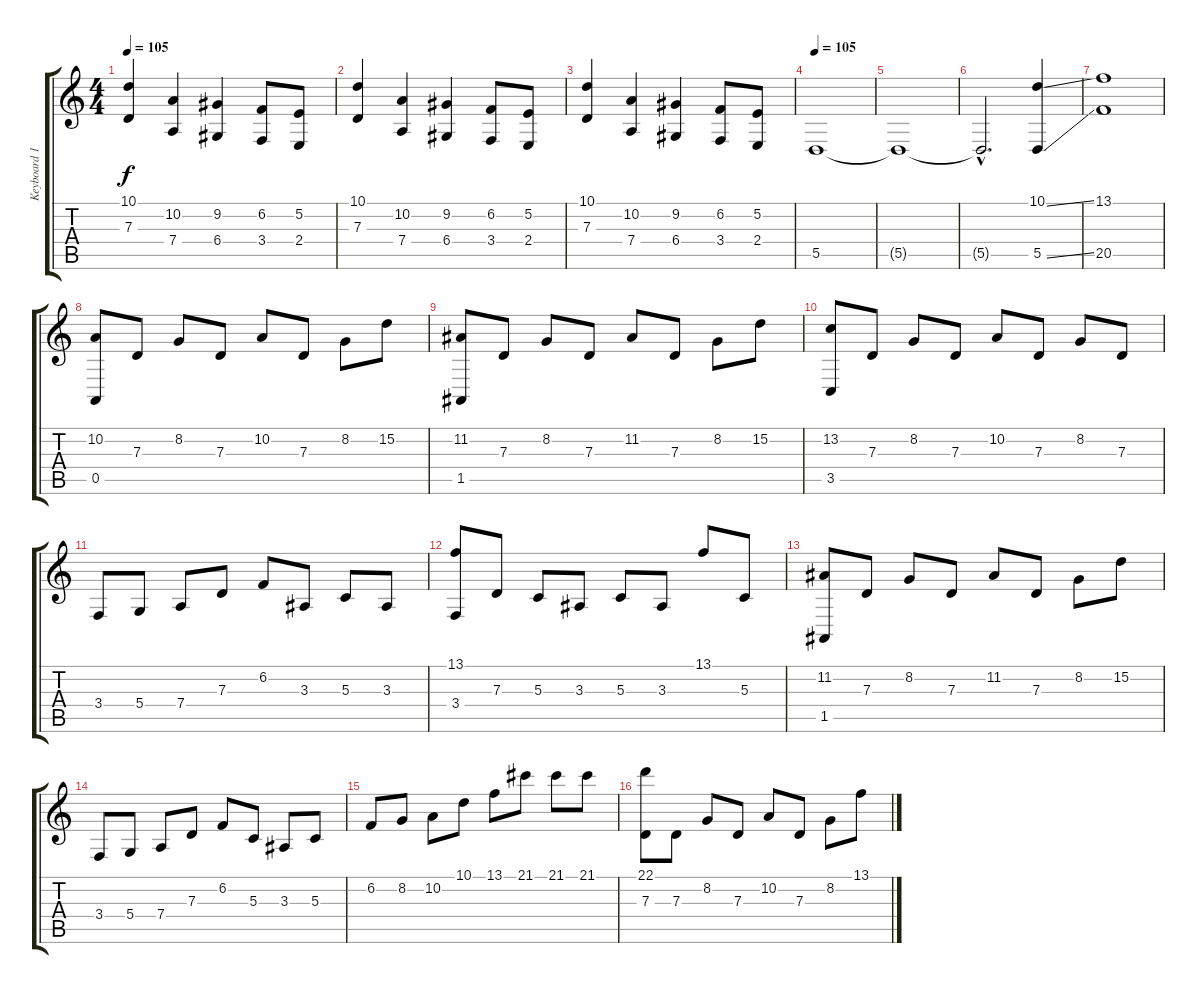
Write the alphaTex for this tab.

\track ("Keyboard 1" "Keyboard 1") {instrument stringensemble1}
\staff {score tabs}
\tuning (E4 B3 G3 D3 A2 E2) {hide}
\ts (4 4)
\tempo 105
\clef g2
\ks c
(10.1 7.3).4{dy f balance 16 instrument trombone} (10.2 7.4).4 (9.2 6.4).4 (6.2 3.4).8 (5.2 2.4).8 |
(10.1 7.3).4{balance 16 instrument trombone} (10.2 7.4).4 (9.2 6.4).4 (6.2 3.4).8 (5.2 2.4).8 |
(10.1 7.3).4{balance 16 instrument trombone} (10.2 7.4).4 (9.2 6.4).4 (6.2 3.4).8 (5.2 2.4).8 |
\tempo 105
5.5.1{volume 14 balance 8 instrument stringensemble1} |
5.5{t}.1 |
5.5{hac t}.2{d} (10.1{ss} 5.5{ss}).4{volume 14 balance 8} |
(13.1 20.5).1 |
(10.2 0.5).8{instrument electricgrandpiano} 7.3.8 8.2.8 7.3.8 10.2.8 7.3.8 8.2.8 15.2.8 |
(11.2 1.5).8 7.3.8 8.2.8 7.3.8 11.2.8 7.3.8 8.2.8 15.2.8 |
(13.2 3.5).8 7.3.8 8.2.8 7.3.8 10.2.8 7.3.8 8.2.8 7.3.8 |
3.4.8 5.4.8 7.4.8 7.3.8 6.2.8 3.3.8 5.3.8 3.3.8 |
(13.1 3.4).8 7.3.8 5.3.8 3.3.8 5.3.8 3.3.8 13.1.8 5.3.8 |
(11.2 1.5).8 7.3.8 8.2.8 7.3.8 11.2.8 7.3.8 8.2.8 15.2.8 |
3.4.8 5.4.8 7.4.8 7.3.8 6.2.8 5.3.8 3.3.8 5.3.8 |
6.2.8 8.2.8 10.2.8 10.1.8 13.1.8 21.1.8 21.1.8 21.1.8 |
(22.1 7.3).8 7.3.8 8.2.8 7.3.8 10.2.8 7.3.8 8.2.8 13.1.8
